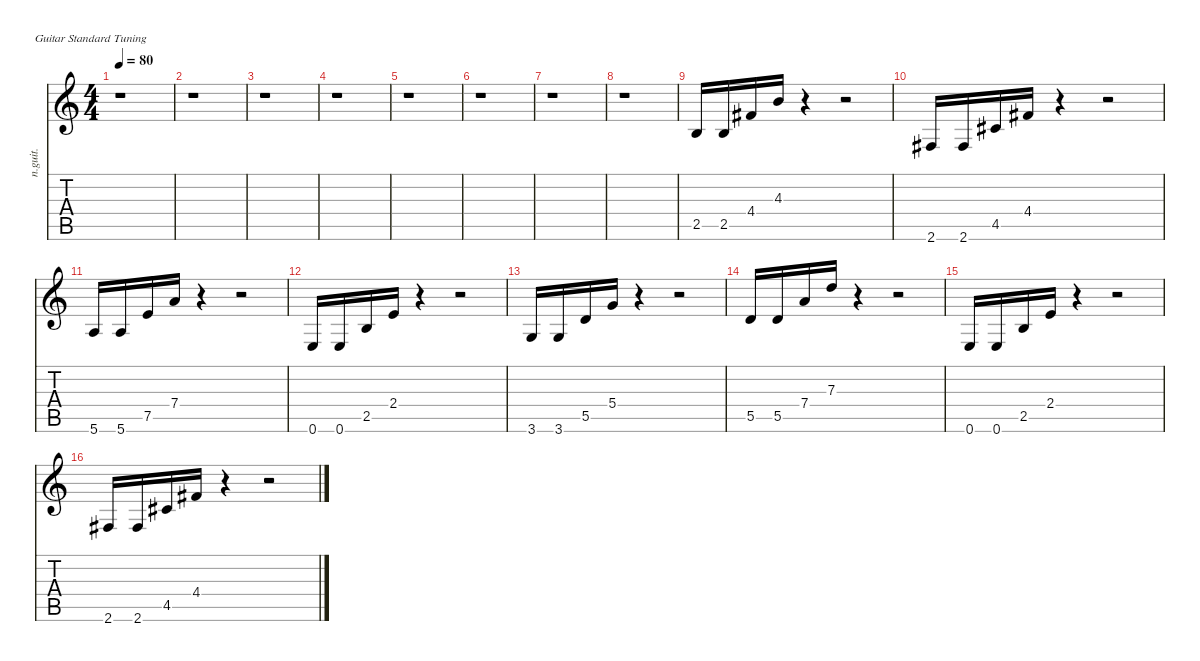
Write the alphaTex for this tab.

\defaultSystemsLayout 4
\hideDynamics
\bracketExtendMode nobrackets
\track ("Acoustic guitar (2)" "n.guit.") {instrument acousticguitarnylon}
\staff {score tabs}
\tuning (E4 B3 G3 D3 A2 E2)
\ts (4 4)
\tempo 80
\clef g2
\ks c
r.1{dy f beam Down} |
r.1{beam Down} |
r.1{beam Down} |
r.1{beam Down} |
r.1{beam Down} |
r.1{beam Down} |
r.1{beam Down} |
r.1{beam Down} |
2.5.16{beam Up} 2.5.16{beam Up} 4.4{acc #}.16{beam Up} 4.3.16{beam Up} r.4{beam Down} r.2{beam Down} |
2.6{acc #}.16{beam Up} 2.6{acc #}.16{beam Up} 4.5{acc #}.16{beam Up} 4.4{acc #}.16{beam Up} r.4{beam Down} r.2{beam Down} |
5.6.16{beam Up} 5.6.16{beam Up} 7.5.16{beam Up} 7.4.16{beam Up} r.4{beam Down} r.2{beam Down} |
0.6.16{beam Up} 0.6.16{beam Up} 2.5.16{beam Up} 2.4.16{beam Up} r.4{beam Down} r.2{beam Down} |
3.6.16{beam Up} 3.6.16{beam Up} 5.5.16{beam Up} 5.4.16{beam Up} r.4{beam Down} r.2{beam Down} |
5.5.16{beam Up} 5.5.16{beam Up} 7.4.16{beam Up} 7.3.16{beam Up} r.4{beam Down} r.2{beam Down} |
0.6.16{beam Up} 0.6.16{beam Up} 2.5.16{beam Up} 2.4.16{beam Up} r.4{beam Down} r.2{beam Down} |
2.6{acc #}.16{beam Up} 2.6{acc #}.16{beam Up} 4.5{acc #}.16{beam Up} 4.4{acc #}.16{beam Up} r.4{beam Down} r.2{beam Down}
